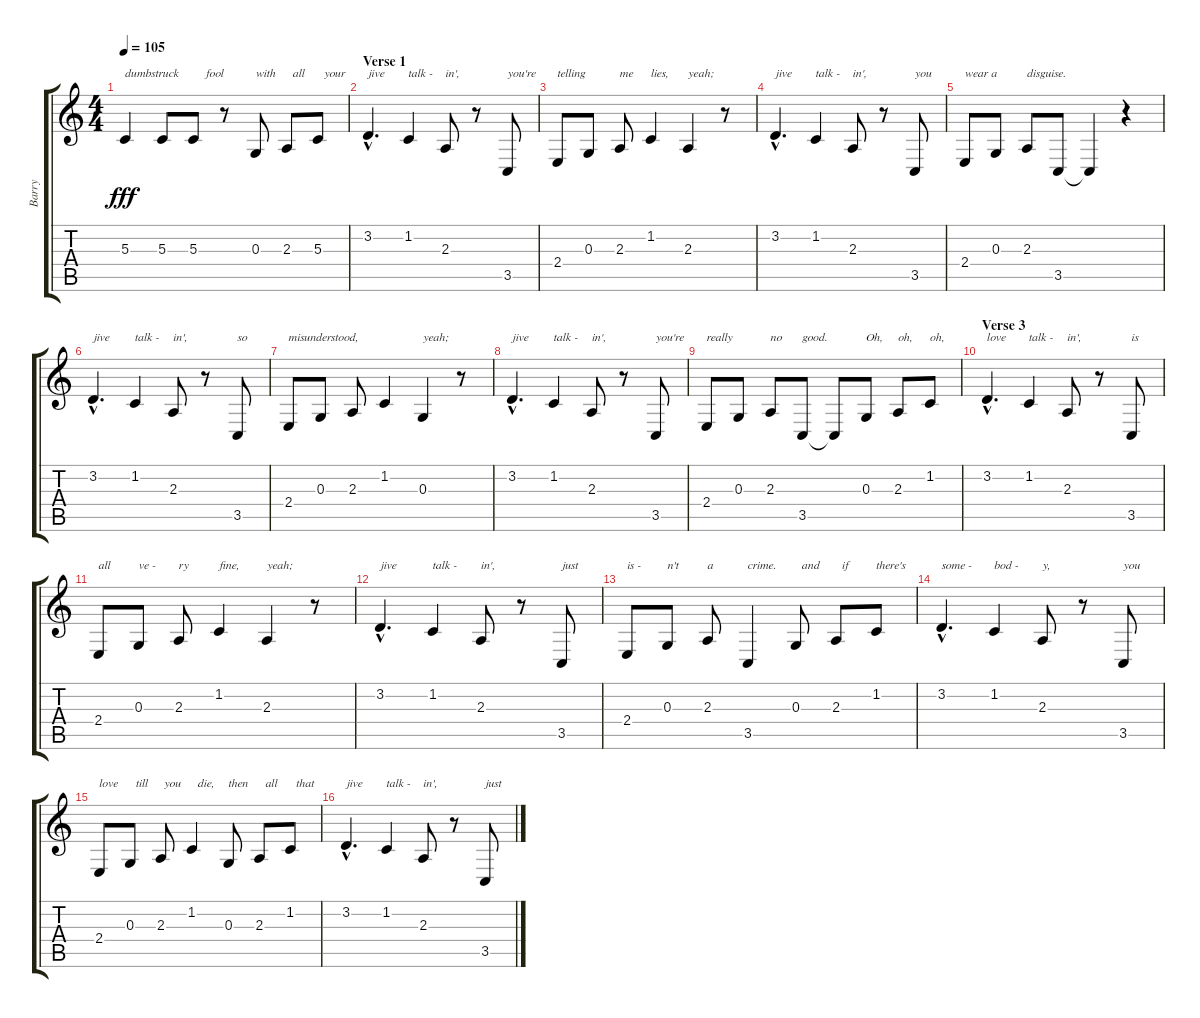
\track ("Barry" "Barry") {instrument lead6voice}
\staff {score tabs}
\tuning (E4 B3 G3 D3 A2 E2) {hide}
\ts (4 4)
\tempo 105
\clef g2
\ks c
5.3.4{txt "dumbstruck" dy fff} 5.3.8{txt " "} 5.3.8{txt "    fool"} r.8 0.3.8{txt "with"} 2.3.8{txt "  all"} 5.3.8{txt "  your"} |
\section ("" "Verse 1")
3.2{hac}.4{d txt "jive"} 1.2.4{txt "talk -"} 2.3.8{txt "in',"} r.8 3.5.8{txt "you're"} |
2.4.8{txt "telling"} 0.3.8 2.3.8{txt "me"} 1.2.4{txt "lies,"} 2.3.4{txt "yeah;"} r.8 |
3.2{hac}.4{d txt "jive"} 1.2.4{txt "talk -"} 2.3.8{txt "in',"} r.8 3.5.8{txt "you"} |
2.4.8{txt "wear a"} 0.3.8 2.3.8{txt "disguise."} 3.5.8 3.5{t}.4 r.4 |
3.2{hac}.4{d txt "jive"} 1.2.4{txt "talk -"} 2.3.8{txt "in',"} r.8 3.5.8{txt "so"} |
2.4.8{txt "misunderstood,"} 0.3.8 2.3.8 1.2.4 0.3.4{txt "yeah;"} r.8 |
3.2{hac}.4{d txt "jive"} 1.2.4{txt "talk -"} 2.3.8{txt "in',"} r.8 3.5.8{txt "you're"} |
2.4.8{txt "really"} 0.3.8 2.3.8{txt "no"} 3.5.8{txt "good."} 3.5{t}.8 0.3.8{txt "Oh,"} 2.3.8{txt "oh,"} 1.2.8{txt "oh,"} |
\section ("" "Verse 3")
3.2{hac}.4{d txt "love"} 1.2.4{txt "talk -"} 2.3.8{txt "in',"} r.8 3.5.8{txt "is"} |
2.4.8{txt "all"} 0.3.8{txt "ve -"} 2.3.8{txt "ry"} 1.2.4{txt "fine,"} 2.3.4{txt "yeah;"} r.8 |
3.2{hac}.4{d txt "jive"} 1.2.4{txt "talk -"} 2.3.8{txt "in',"} r.8 3.5.8{txt "just"} |
2.4.8{txt "is -"} 0.3.8{txt "n't"} 2.3.8{txt "a"} 3.5.4{txt "crime."} 0.3.8{txt "  and"} 2.3.8{txt "  if"} 1.2.8{txt "there's"} |
3.2{hac}.4{d txt "some -"} 1.2.4{txt "bod -"} 2.3.8{txt "y,"} r.8 3.5.8{txt "you"} |
2.4.8{txt "love"} 0.3.8{txt "  till"} 2.3.8{txt " you"} 1.2.4{txt "  die,"} 0.3.8{txt "then"} 2.3.8{txt "  all"} 1.2.8{txt "  that"} |
3.2{hac}.4{d txt "jive"} 1.2.4{txt "talk -"} 2.3.8{txt "in',"} r.8 3.5.8{txt "just"}
